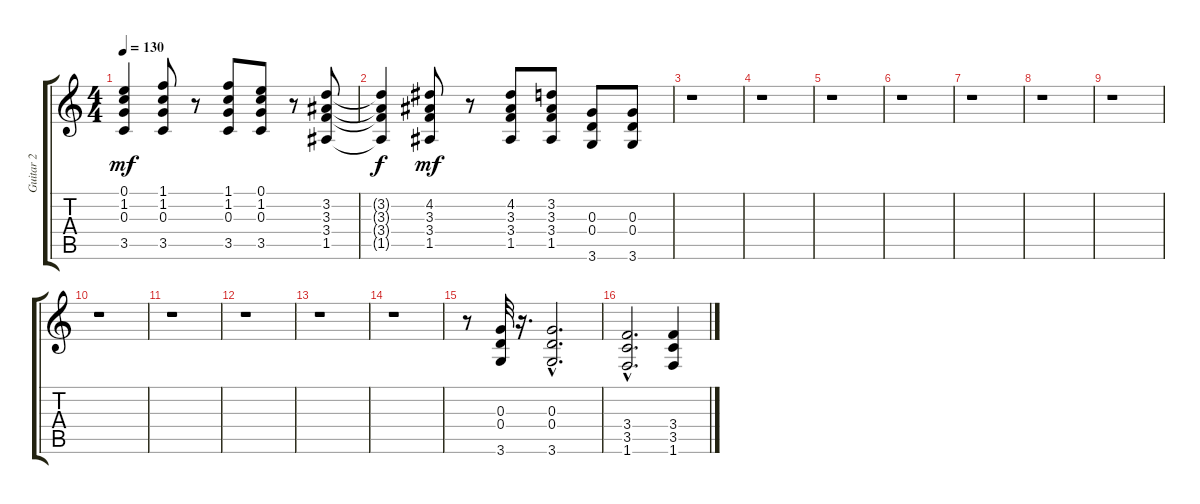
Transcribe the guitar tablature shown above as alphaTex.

\track ("Guitar 2" "Guitar 2") {instrument distortionguitar}
\staff {score tabs}
\tuning (E4 B3 G3 D3 A2 E2) {hide}
\ts (4 4)
\tempo 130
\clef g2
\ks c
(0.1 1.2 0.3 3.5).4{dy mf} (1.1 1.2 0.3 3.5).8 r.8 (1.1 1.2 0.3 3.5).8 (0.1 1.2 0.3 3.5).8 r.8 (3.2 3.3 3.4 1.5).8 |
(3.2{t} 3.3{t} 3.4{t} 1.5{t}).4{dy f} (4.2 3.3 3.4 1.5).8{dy mf} r.8 (4.2 3.3 3.4 1.5).8 (3.2 3.3 3.4 1.5).8 (0.3 0.4 3.6).8 (0.3 0.4 3.6).8 |
r.1 |
r.1 |
r.1 |
r.1 |
r.1 |
r.1 |
r.1 |
r.1 |
r.1 |
r.1 |
r.1 |
r.1 |
r.8 (0.3 0.4 3.6).32 r.16{d} (0.3{hac} 0.4{hac} 3.6{hac}).2{d} |
(3.4{hac} 3.5{hac} 1.6{hac}).2{d} (3.4 3.5 1.6).4
